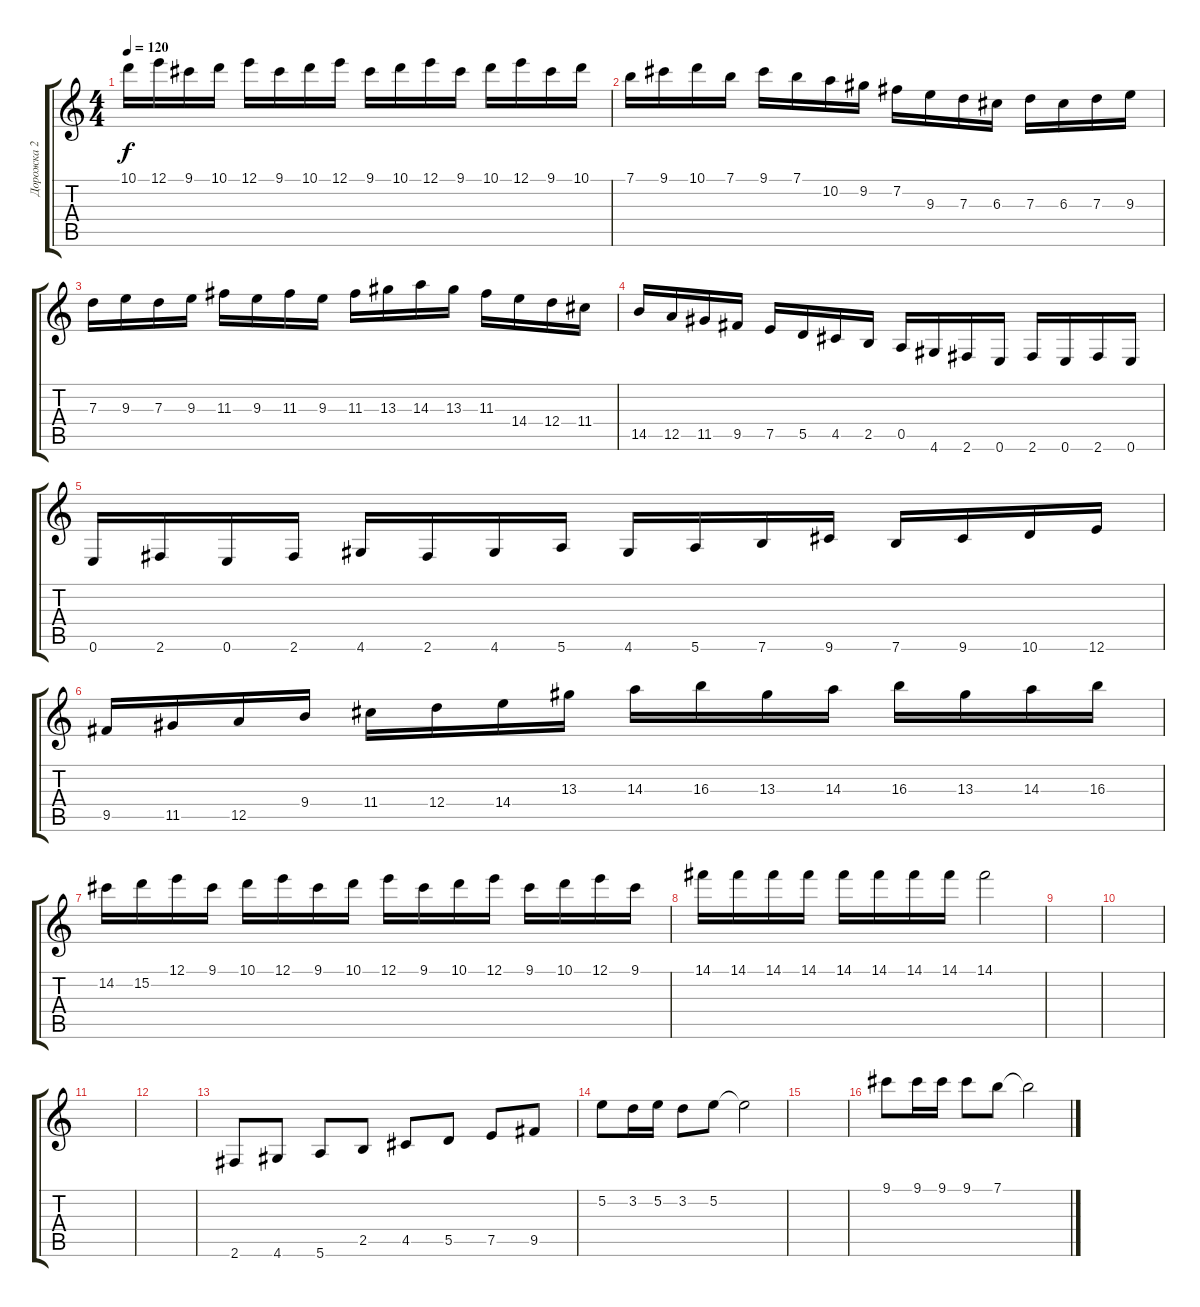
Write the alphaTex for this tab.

\track ("Дорожка 2" "Дорожка 2") {instrument acousticguitarnylon}
\staff {score tabs}
\tuning (E4 B3 G3 D3 A2 E2) {hide}
\ts (4 4)
\tempo 120
\clef g2
\ks c
10.1.16{dy f} 12.1.16 9.1.16 10.1.16 12.1.16 9.1.16 10.1.16 12.1.16 9.1.16 10.1.16 12.1.16 9.1.16 10.1.16 12.1.16 9.1.16 10.1.16 |
7.1.16 9.1.16 10.1.16 7.1.16 9.1.16 7.1.16 10.2.16 9.2.16 7.2.16 9.3.16 7.3.16 6.3.16 7.3.16 6.3.16 7.3.16 9.3.16 |
7.3.16 9.3.16 7.3.16 9.3.16 11.3.16 9.3.16 11.3.16 9.3.16 11.3.16 13.3.16 14.3.16 13.3.16 11.3.16 14.4.16 12.4.16 11.4.16 |
14.5.16 12.5.16 11.5.16 9.5.16 7.5.16 5.5.16 4.5.16 2.5.16 0.5.16 4.6.16 2.6.16 0.6.16 2.6.16 0.6.16 2.6.16 0.6.16 |
0.6.16 2.6.16 0.6.16 2.6.16 4.6.16 2.6.16 4.6.16 5.6.16 4.6.16 5.6.16 7.6.16 9.6.16 7.6.16 9.6.16 10.6.16 12.6.16 |
9.5.16 11.5.16 12.5.16 9.4.16 11.4.16 12.4.16 14.4.16 13.3.16 14.3.16 16.3.16 13.3.16 14.3.16 16.3.16 13.3.16 14.3.16 16.3.16 |
14.2.16 15.2.16 12.1.16 9.1.16 10.1.16 12.1.16 9.1.16 10.1.16 12.1.16 9.1.16 10.1.16 12.1.16 9.1.16 10.1.16 12.1.16 9.1.16 |
14.1.16 14.1.16 14.1.16 14.1.16 14.1.16 14.1.16 14.1.16 14.1.16 14.1.2 |
|
|
|
|
2.6.8 4.6.8 5.6.8 2.5.8 4.5.8 5.5.8 7.5.8 9.5.8 |
5.2.8 3.2.16 5.2.16 3.2.8 5.2.8 5.2{t}.2 |
|
9.1.8 9.1.16 9.1.16 9.1.8 7.1.8 7.1{t}.2
